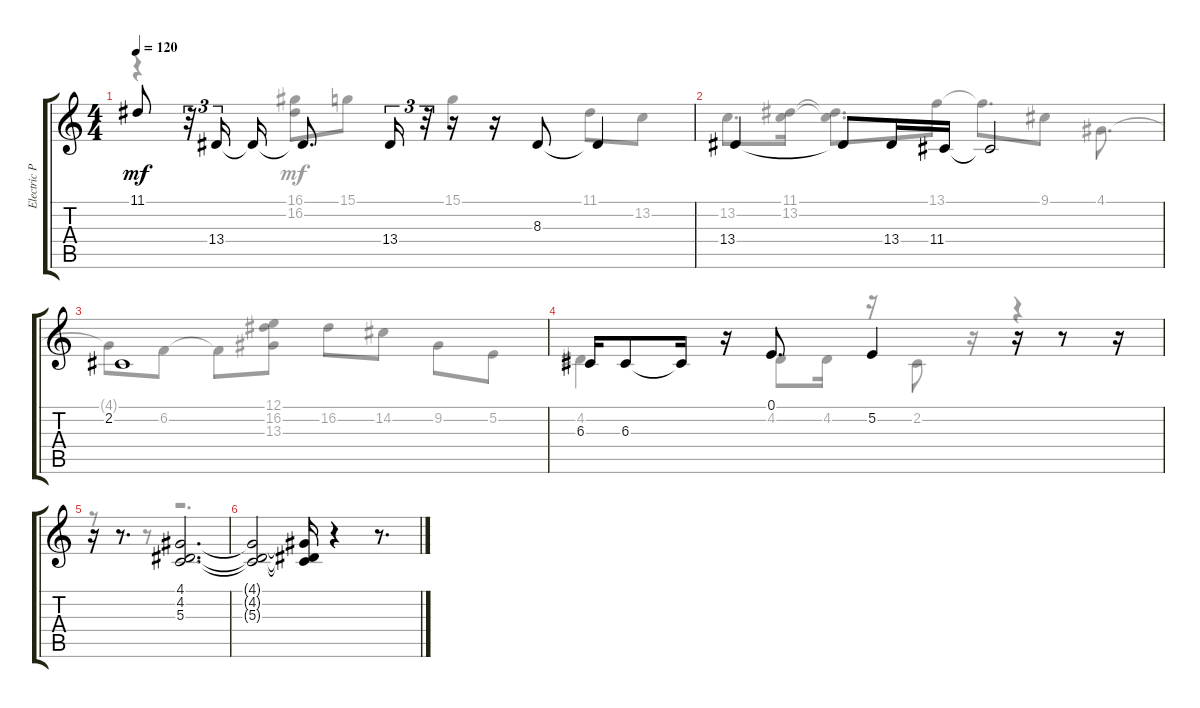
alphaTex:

\track ("Electric Piano (Staff 1)" "Electric P") {instrument electricgrandpiano}
\staff {score tabs}
\tuning (E4 B3 G3 D3 A2 E2) {hide}
\voice
\ts (4 4)
\tempo 120
\clef g2
\ks aminor
11.1{t}.8{dy mf} r.32{tu (3 2)} 13.4.16{tu (3 2)} 13.4{t}.16 13.4{t}.8{d} 13.4.16{tu (3 2)} r.32{tu (3 2)} r.16 r.16 8.3.8 8.3{t}.4 |
13.4.4 13.4{t}.8 13.4.16 11.4.16 11.4{t}.2 |
2.2.1 |
6.3.16 6.3.8 6.3{t}.16 r.16 0.1.8{d} 5.2.4 r.16 r.8 r.16 |
r.16 r.8{d} (4.1 4.2 5.3).2{d} |
(4.1{t} 4.2{t} 5.3{t}).2 (4.1{t} 4.2{t} 5.3{t}).16 r.4 r.8{d}
\voice
\clef g2
\ottava regular
\simile none
\ks aminor
r.4{dy mf} (16.1 16.2).8 15.1.8 15.1.4 11.1.8 13.2.8 |
13.2.8{d} (11.1 13.2).16 (11.1{t} 13.2{t}).8{d} 13.1.16 13.1{t}.8{d} 9.1.8 4.1.8{d} |
4.1{t}.8 6.2.8 6.2{t}.8 (12.1 16.2 13.3).8 16.2.8 14.2.8 9.2.8 5.2.8 |
4.2.4 r.16 4.2.8 4.2.16 r.16 2.2.8 r.16 r.4 |
r.8 r.8 r.2{d} |
